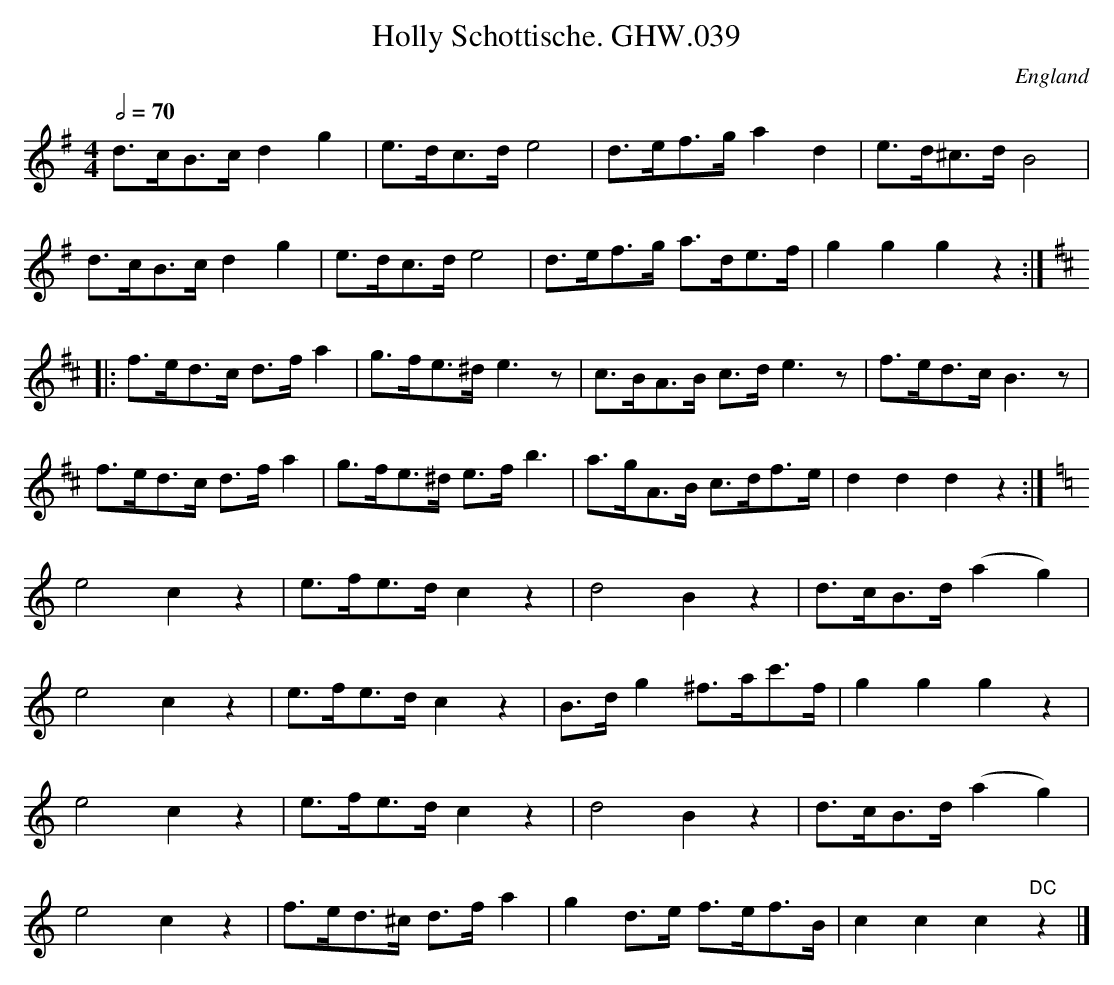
X:1
T:Holly Schottische. GHW.039
L:1/8
M:4/4
O:England
Q:1/2=70
K:G
d>cB>c d2 g2|e>dc>d e4|d>ef>g a2 d2|e>d^c>d B4|!
d>cB>c d2 g2|e>dc>d e4|d>ef>g a>de>f|g2g2g2 z2:|!
K:D
|:f>ed>c d>f a2|g>fe>^d e3 z|c>BA>B c>d e3 z|f>ed>c B3 z|!
f>ed>c d>f a2|g>fe>^d e>f b3|a>gA>B c>df>e|d2d2d2 z2:|!
K:C
e4 c2 z2|e>fe>d c2 z2|d4 B2 z2|d>cB>d (a2g2)|!
e4 c2 z2|e>fe>d c2 z2|B>d g2 ^f>ac'>f| g2g2g2 z2|!
e4 c2 z2|e>fe>d c2 z2|d4 B2 z2|d>cB>d (a2g2)|!
e4 c2 z2|f>ed>^c d>f a2|g2 d>e f>ef>B|c2c2c2 "DC"z2|]
